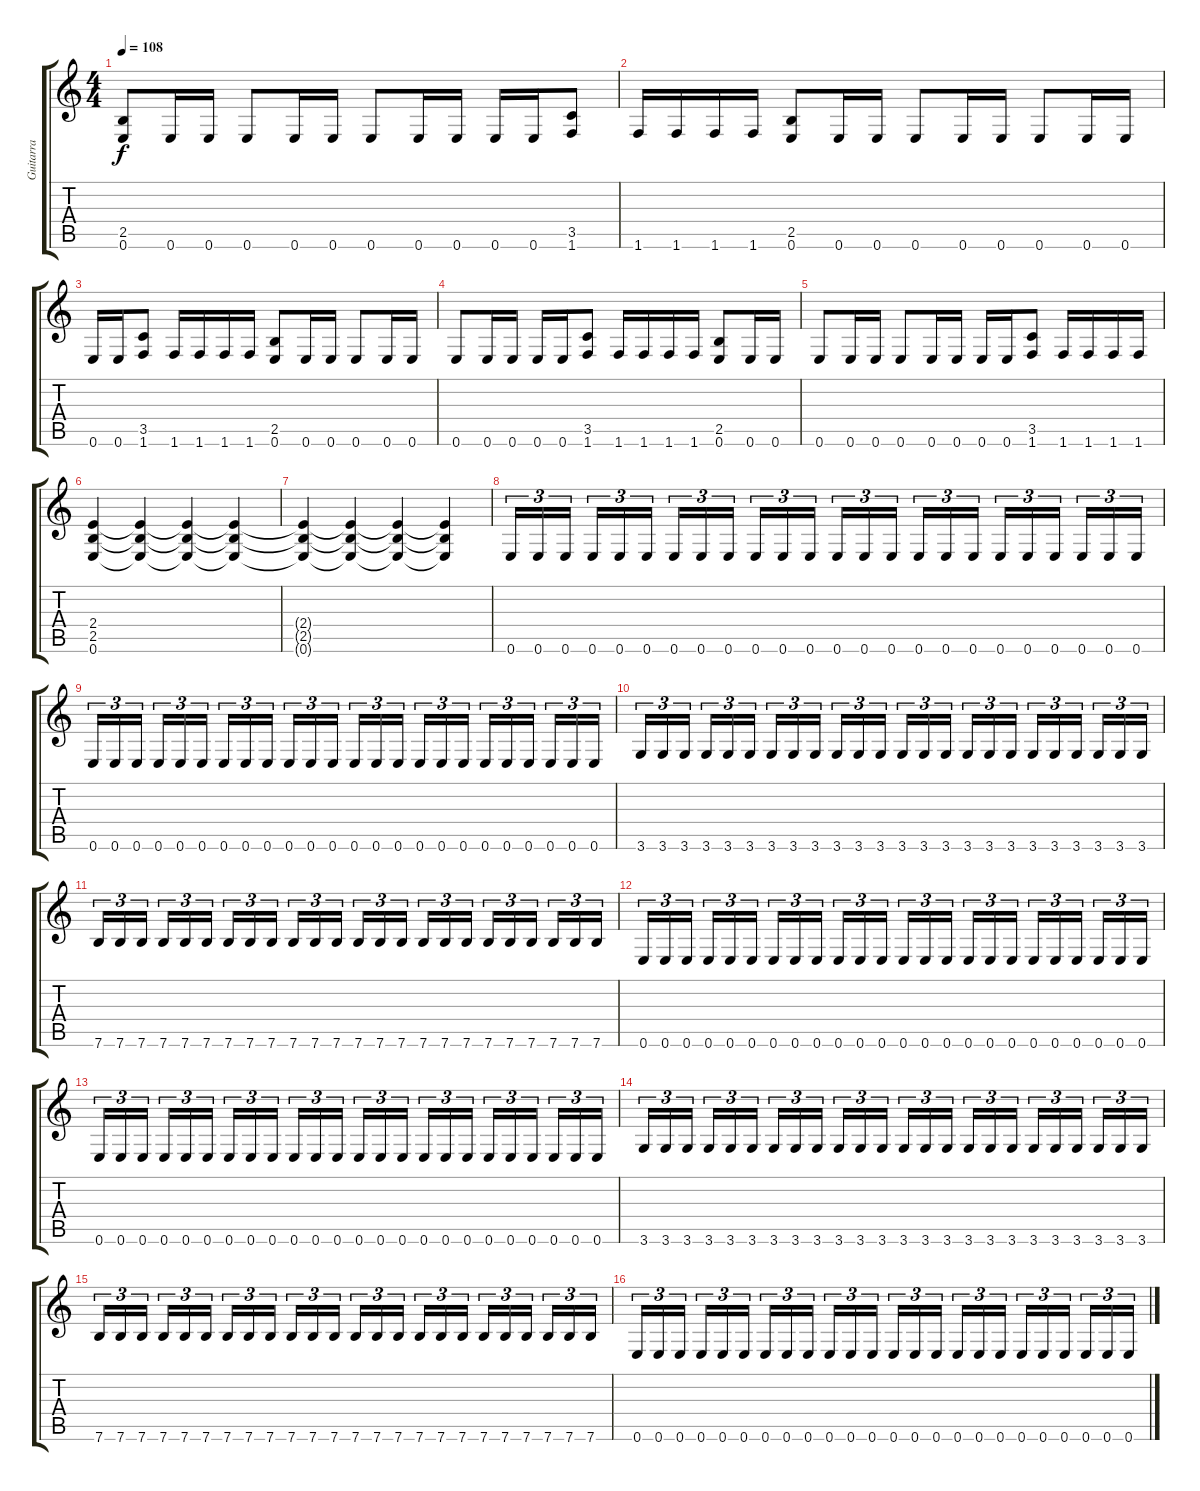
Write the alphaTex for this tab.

\track ("Guitarra" "Guitarra") {instrument distortionguitar}
\staff {score tabs}
\tuning (E4 B3 G3 D3 A2 E2) {hide}
\ts (4 4)
\tempo 108
\clef g2
\ks c
(2.5 0.6).8{dy f} 0.6.16 0.6.16 0.6.8 0.6.16 0.6.16 0.6.8 0.6.16 0.6.16 0.6.16 0.6.16 (3.5 1.6).8 |
1.6.16 1.6.16 1.6.16 1.6.16 (2.5 0.6).8 0.6.16 0.6.16 0.6.8 0.6.16 0.6.16 0.6.8 0.6.16 0.6.16 |
0.6.16 0.6.16 (3.5 1.6).8 1.6.16 1.6.16 1.6.16 1.6.16 (2.5 0.6).8 0.6.16 0.6.16 0.6.8 0.6.16 0.6.16 |
0.6.8 0.6.16 0.6.16 0.6.16 0.6.16 (3.5 1.6).8 1.6.16 1.6.16 1.6.16 1.6.16 (2.5 0.6).8 0.6.16 0.6.16 |
0.6.8 0.6.16 0.6.16 0.6.8 0.6.16 0.6.16 0.6.16 0.6.16 (3.5 1.6).8 1.6.16 1.6.16 1.6.16 1.6.16 |
(2.4 2.5 0.6).4 (2.4{t} 2.5{t} 0.6{t}).4 (2.4{t} 2.5{t} 0.6{t}).4 (2.4{t} 2.5{t} 0.6{t}).4 |
(2.4{t} 2.5{t} 0.6{t}).4 (2.4{t} 2.5{t} 0.6{t}).4 (2.4{t} 2.5{t} 0.6{t}).4 (2.4{t} 2.5{t} 0.6{t}).4 |
0.6.16{tu (3 2)} 0.6.16{tu (3 2)} 0.6.16{tu (3 2)} 0.6.16{tu (3 2)} 0.6.16{tu (3 2)} 0.6.16{tu (3 2)} 0.6.16{tu (3 2)} 0.6.16{tu (3 2)} 0.6.16{tu (3 2)} 0.6.16{tu (3 2)} 0.6.16{tu (3 2)} 0.6.16{tu (3 2)} 0.6.16{tu (3 2)} 0.6.16{tu (3 2)} 0.6.16{tu (3 2)} 0.6.16{tu (3 2)} 0.6.16{tu (3 2)} 0.6.16{tu (3 2)} 0.6.16{tu (3 2)} 0.6.16{tu (3 2)} 0.6.16{tu (3 2)} 0.6.16{tu (3 2)} 0.6.16{tu (3 2)} 0.6.16{tu (3 2)} |
0.6.16{tu (3 2)} 0.6.16{tu (3 2)} 0.6.16{tu (3 2)} 0.6.16{tu (3 2)} 0.6.16{tu (3 2)} 0.6.16{tu (3 2)} 0.6.16{tu (3 2)} 0.6.16{tu (3 2)} 0.6.16{tu (3 2)} 0.6.16{tu (3 2)} 0.6.16{tu (3 2)} 0.6.16{tu (3 2)} 0.6.16{tu (3 2)} 0.6.16{tu (3 2)} 0.6.16{tu (3 2)} 0.6.16{tu (3 2)} 0.6.16{tu (3 2)} 0.6.16{tu (3 2)} 0.6.16{tu (3 2)} 0.6.16{tu (3 2)} 0.6.16{tu (3 2)} 0.6.16{tu (3 2)} 0.6.16{tu (3 2)} 0.6.16{tu (3 2)} |
3.6.16{tu (3 2)} 3.6.16{tu (3 2)} 3.6.16{tu (3 2)} 3.6.16{tu (3 2)} 3.6.16{tu (3 2)} 3.6.16{tu (3 2)} 3.6.16{tu (3 2)} 3.6.16{tu (3 2)} 3.6.16{tu (3 2)} 3.6.16{tu (3 2)} 3.6.16{tu (3 2)} 3.6.16{tu (3 2)} 3.6.16{tu (3 2)} 3.6.16{tu (3 2)} 3.6.16{tu (3 2)} 3.6.16{tu (3 2)} 3.6.16{tu (3 2)} 3.6.16{tu (3 2)} 3.6.16{tu (3 2)} 3.6.16{tu (3 2)} 3.6.16{tu (3 2)} 3.6.16{tu (3 2)} 3.6.16{tu (3 2)} 3.6.16{tu (3 2)} |
7.6.16{tu (3 2)} 7.6.16{tu (3 2)} 7.6.16{tu (3 2)} 7.6.16{tu (3 2)} 7.6.16{tu (3 2)} 7.6.16{tu (3 2)} 7.6.16{tu (3 2)} 7.6.16{tu (3 2)} 7.6.16{tu (3 2)} 7.6.16{tu (3 2)} 7.6.16{tu (3 2)} 7.6.16{tu (3 2)} 7.6.16{tu (3 2)} 7.6.16{tu (3 2)} 7.6.16{tu (3 2)} 7.6.16{tu (3 2)} 7.6.16{tu (3 2)} 7.6.16{tu (3 2)} 7.6.16{tu (3 2)} 7.6.16{tu (3 2)} 7.6.16{tu (3 2)} 7.6.16{tu (3 2)} 7.6.16{tu (3 2)} 7.6.16{tu (3 2)} |
0.6.16{tu (3 2)} 0.6.16{tu (3 2)} 0.6.16{tu (3 2)} 0.6.16{tu (3 2)} 0.6.16{tu (3 2)} 0.6.16{tu (3 2)} 0.6.16{tu (3 2)} 0.6.16{tu (3 2)} 0.6.16{tu (3 2)} 0.6.16{tu (3 2)} 0.6.16{tu (3 2)} 0.6.16{tu (3 2)} 0.6.16{tu (3 2)} 0.6.16{tu (3 2)} 0.6.16{tu (3 2)} 0.6.16{tu (3 2)} 0.6.16{tu (3 2)} 0.6.16{tu (3 2)} 0.6.16{tu (3 2)} 0.6.16{tu (3 2)} 0.6.16{tu (3 2)} 0.6.16{tu (3 2)} 0.6.16{tu (3 2)} 0.6.16{tu (3 2)} |
0.6.16{tu (3 2)} 0.6.16{tu (3 2)} 0.6.16{tu (3 2)} 0.6.16{tu (3 2)} 0.6.16{tu (3 2)} 0.6.16{tu (3 2)} 0.6.16{tu (3 2)} 0.6.16{tu (3 2)} 0.6.16{tu (3 2)} 0.6.16{tu (3 2)} 0.6.16{tu (3 2)} 0.6.16{tu (3 2)} 0.6.16{tu (3 2)} 0.6.16{tu (3 2)} 0.6.16{tu (3 2)} 0.6.16{tu (3 2)} 0.6.16{tu (3 2)} 0.6.16{tu (3 2)} 0.6.16{tu (3 2)} 0.6.16{tu (3 2)} 0.6.16{tu (3 2)} 0.6.16{tu (3 2)} 0.6.16{tu (3 2)} 0.6.16{tu (3 2)} |
3.6.16{tu (3 2)} 3.6.16{tu (3 2)} 3.6.16{tu (3 2)} 3.6.16{tu (3 2)} 3.6.16{tu (3 2)} 3.6.16{tu (3 2)} 3.6.16{tu (3 2)} 3.6.16{tu (3 2)} 3.6.16{tu (3 2)} 3.6.16{tu (3 2)} 3.6.16{tu (3 2)} 3.6.16{tu (3 2)} 3.6.16{tu (3 2)} 3.6.16{tu (3 2)} 3.6.16{tu (3 2)} 3.6.16{tu (3 2)} 3.6.16{tu (3 2)} 3.6.16{tu (3 2)} 3.6.16{tu (3 2)} 3.6.16{tu (3 2)} 3.6.16{tu (3 2)} 3.6.16{tu (3 2)} 3.6.16{tu (3 2)} 3.6.16{tu (3 2)} |
7.6.16{tu (3 2)} 7.6.16{tu (3 2)} 7.6.16{tu (3 2)} 7.6.16{tu (3 2)} 7.6.16{tu (3 2)} 7.6.16{tu (3 2)} 7.6.16{tu (3 2)} 7.6.16{tu (3 2)} 7.6.16{tu (3 2)} 7.6.16{tu (3 2)} 7.6.16{tu (3 2)} 7.6.16{tu (3 2)} 7.6.16{tu (3 2)} 7.6.16{tu (3 2)} 7.6.16{tu (3 2)} 7.6.16{tu (3 2)} 7.6.16{tu (3 2)} 7.6.16{tu (3 2)} 7.6.16{tu (3 2)} 7.6.16{tu (3 2)} 7.6.16{tu (3 2)} 7.6.16{tu (3 2)} 7.6.16{tu (3 2)} 7.6.16{tu (3 2)} |
0.6.16{tu (3 2)} 0.6.16{tu (3 2)} 0.6.16{tu (3 2)} 0.6.16{tu (3 2)} 0.6.16{tu (3 2)} 0.6.16{tu (3 2)} 0.6.16{tu (3 2)} 0.6.16{tu (3 2)} 0.6.16{tu (3 2)} 0.6.16{tu (3 2)} 0.6.16{tu (3 2)} 0.6.16{tu (3 2)} 0.6.16{tu (3 2)} 0.6.16{tu (3 2)} 0.6.16{tu (3 2)} 0.6.16{tu (3 2)} 0.6.16{tu (3 2)} 0.6.16{tu (3 2)} 0.6.16{tu (3 2)} 0.6.16{tu (3 2)} 0.6.16{tu (3 2)} 0.6.16{tu (3 2)} 0.6.16{tu (3 2)} 0.6.16{tu (3 2)}
